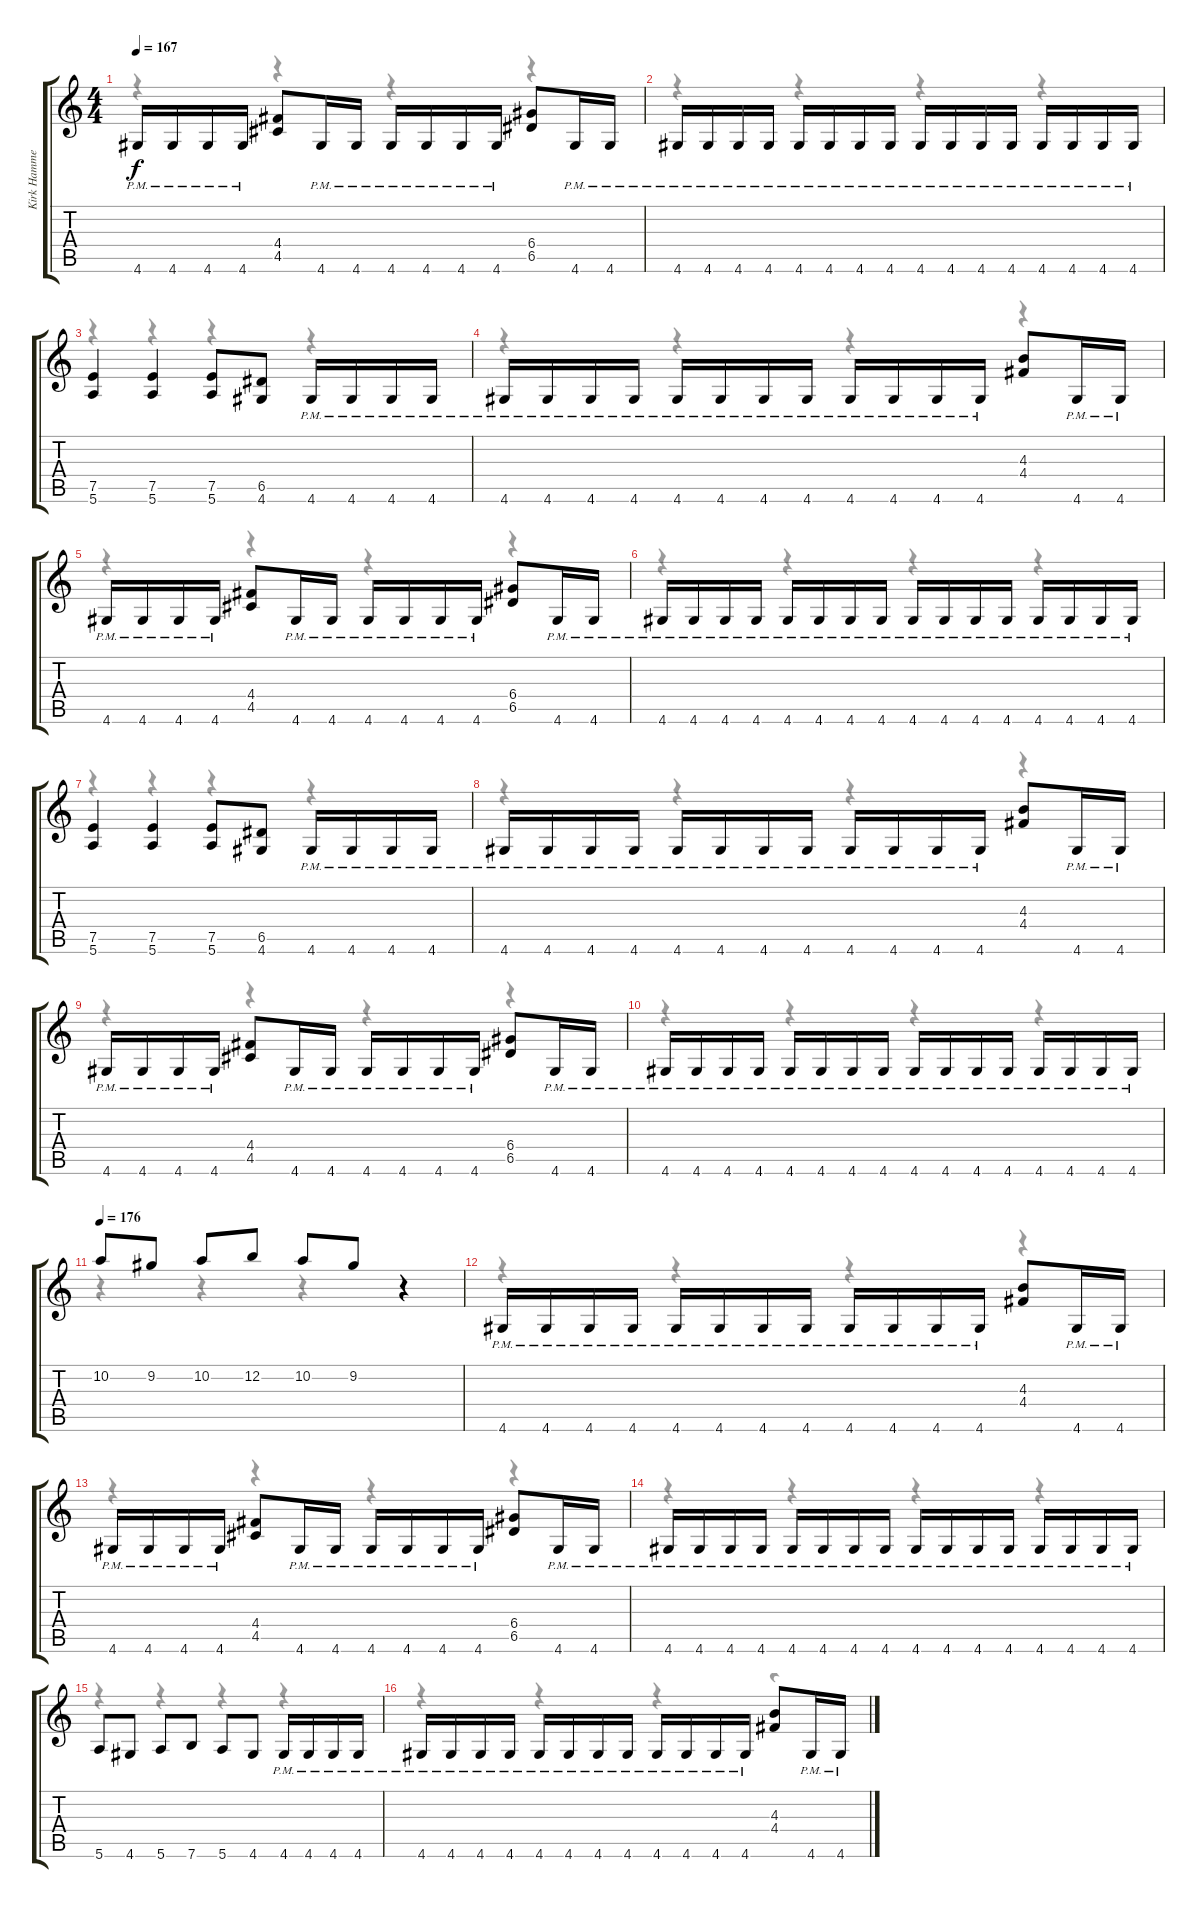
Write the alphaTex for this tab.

\track ("Kirk Hammett" "Kirk Hamme") {instrument distortionguitar}
\staff {score tabs}
\tuning (E4 B3 G3 D3 A2 E2) {hide}
\voice
\ts (4 4)
\tempo 167
\clef g2
\ks c
4.6{pm}.16{dy f} 4.6{pm}.16 4.6{pm}.16 4.6{pm}.16 (4.4 4.5).8 4.6{pm}.16 4.6{pm}.16 4.6{pm}.16 4.6{pm}.16 4.6{pm}.16 4.6{pm}.16 (6.4 6.5).8 4.6{pm}.16 4.6{pm}.16 |
4.6{pm}.16 4.6{pm}.16 4.6{pm}.16 4.6{pm}.16 4.6{pm}.16 4.6{pm}.16 4.6{pm}.16 4.6{pm}.16 4.6{pm}.16 4.6{pm}.16 4.6{pm}.16 4.6{pm}.16 4.6{pm}.16 4.6{pm}.16 4.6{pm}.16 4.6{pm}.16 |
(7.5 5.6).4 (7.5 5.6).4 (7.5 5.6).8 (6.5 4.6).8 4.6{pm}.16 4.6{pm}.16 4.6{pm}.16 4.6{pm}.16 |
4.6{pm}.16 4.6{pm}.16 4.6{pm}.16 4.6{pm}.16 4.6{pm}.16 4.6{pm}.16 4.6{pm}.16 4.6{pm}.16 4.6{pm}.16 4.6{pm}.16 4.6{pm}.16 4.6{pm}.16 (4.3 4.4).8 4.6{pm}.16 4.6{pm}.16 |
4.6{pm}.16 4.6{pm}.16 4.6{pm}.16 4.6{pm}.16 (4.4 4.5).8 4.6{pm}.16 4.6{pm}.16 4.6{pm}.16 4.6{pm}.16 4.6{pm}.16 4.6{pm}.16 (6.4 6.5).8 4.6{pm}.16 4.6{pm}.16 |
4.6{pm}.16 4.6{pm}.16 4.6{pm}.16 4.6{pm}.16 4.6{pm}.16 4.6{pm}.16 4.6{pm}.16 4.6{pm}.16 4.6{pm}.16 4.6{pm}.16 4.6{pm}.16 4.6{pm}.16 4.6{pm}.16 4.6{pm}.16 4.6{pm}.16 4.6{pm}.16 |
(7.5 5.6).4 (7.5 5.6).4 (7.5 5.6).8 (6.5 4.6).8 4.6{pm}.16 4.6{pm}.16 4.6{pm}.16 4.6{pm}.16 |
4.6{pm}.16 4.6{pm}.16 4.6{pm}.16 4.6{pm}.16 4.6{pm}.16 4.6{pm}.16 4.6{pm}.16 4.6{pm}.16 4.6{pm}.16 4.6{pm}.16 4.6{pm}.16 4.6{pm}.16 (4.3 4.4).8 4.6{pm}.16 4.6{pm}.16 |
4.6{pm}.16 4.6{pm}.16 4.6{pm}.16 4.6{pm}.16 (4.4 4.5).8 4.6{pm}.16 4.6{pm}.16 4.6{pm}.16 4.6{pm}.16 4.6{pm}.16 4.6{pm}.16 (6.4 6.5).8 4.6{pm}.16 4.6{pm}.16 |
4.6{pm}.16 4.6{pm}.16 4.6{pm}.16 4.6{pm}.16 4.6{pm}.16 4.6{pm}.16 4.6{pm}.16 4.6{pm}.16 4.6{pm}.16 4.6{pm}.16 4.6{pm}.16 4.6{pm}.16 4.6{pm}.16 4.6{pm}.16 4.6{pm}.16 4.6{pm}.16 |
\tempo 176
10.2.8 9.2.8 10.2.8 12.2.8 10.2.8 9.2.8 r.4 |
4.6{pm}.16 4.6{pm}.16 4.6{pm}.16 4.6{pm}.16 4.6{pm}.16 4.6{pm}.16 4.6{pm}.16 4.6{pm}.16 4.6{pm}.16 4.6{pm}.16 4.6{pm}.16 4.6{pm}.16 (4.3 4.4).8 4.6{pm}.16 4.6{pm}.16 |
4.6{pm}.16 4.6{pm}.16 4.6{pm}.16 4.6{pm}.16 (4.4 4.5).8 4.6{pm}.16 4.6{pm}.16 4.6{pm}.16 4.6{pm}.16 4.6{pm}.16 4.6{pm}.16 (6.4 6.5).8 4.6{pm}.16 4.6{pm}.16 |
4.6{pm}.16 4.6{pm}.16 4.6{pm}.16 4.6{pm}.16 4.6{pm}.16 4.6{pm}.16 4.6{pm}.16 4.6{pm}.16 4.6{pm}.16 4.6{pm}.16 4.6{pm}.16 4.6{pm}.16 4.6{pm}.16 4.6{pm}.16 4.6{pm}.16 4.6{pm}.16 |
5.6.8 4.6.8 5.6.8 7.6.8 5.6.8 4.6.8 4.6{pm}.16 4.6{pm}.16 4.6{pm}.16 4.6{pm}.16 |
4.6{pm}.16 4.6{pm}.16 4.6{pm}.16 4.6{pm}.16 4.6{pm}.16 4.6{pm}.16 4.6{pm}.16 4.6{pm}.16 4.6{pm}.16 4.6{pm}.16 4.6{pm}.16 4.6{pm}.16 (4.3 4.4).8 4.6{pm}.16 4.6{pm}.16
\voice
\clef g2
\ottava regular
\simile none
\ks c
r.4{dy f} r.4 r.4 r.4 |
r.4 r.4 r.4 r.4 |
r.4 r.4 r.4 r.4 |
r.4 r.4 r.4 r.4 |
r.4 r.4 r.4 r.4 |
r.4 r.4 r.4 r.4 |
r.4 r.4 r.4 r.4 |
r.4 r.4 r.4 r.4 |
r.4 r.4 r.4 r.4 |
r.4 r.4 r.4 r.4 |
r.4 r.4 r.4 r.4 |
r.4 r.4 r.4 r.4 |
r.4 r.4 r.4 r.4 |
r.4 r.4 r.4 r.4 |
r.4 r.4 r.4 r.4 |
r.4 r.4 r.4 r.4
